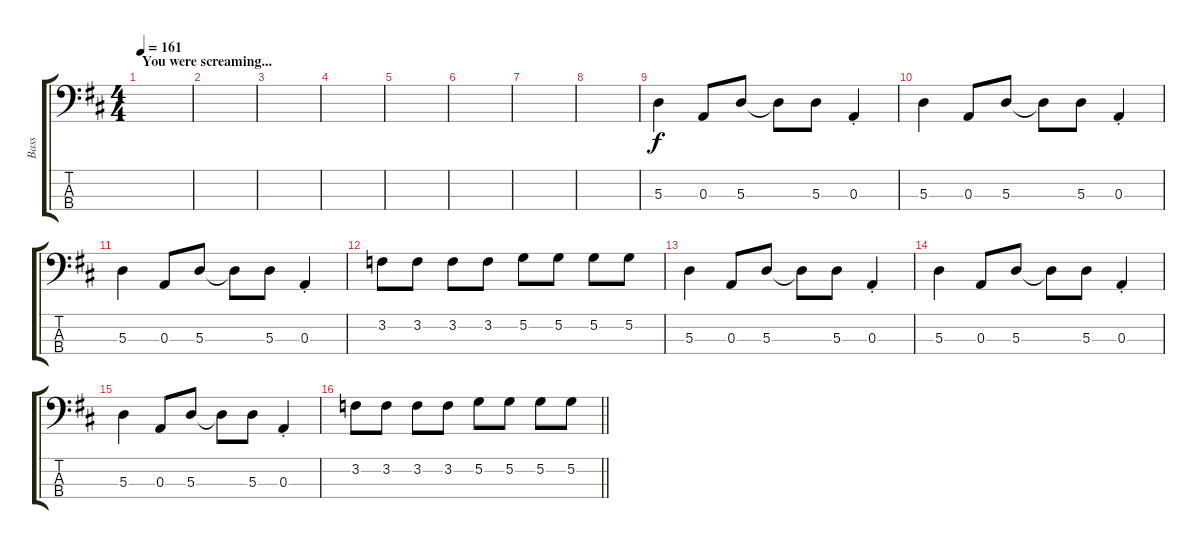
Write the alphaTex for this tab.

\track ("Bass" "Bass") {instrument overdrivenguitar}
\staff {score tabs}
\tuning (G2 D2 A1 E1) {hide}
\ts (4 4)
\section ("" "You were screaming...")
\tempo 161
\clef f4
\ks d
|
|
|
|
|
|
|
|
5.3.4 0.3.8 5.3.8 5.3{t}.8 5.3.8 0.3{st}.4 |
5.3.4 0.3.8 5.3.8 5.3{t}.8 5.3.8 0.3{st}.4 |
5.3.4 0.3.8 5.3.8 5.3{t}.8 5.3.8 0.3{st}.4 |
3.2.8 3.2.8 3.2.8 3.2.8 5.2.8 5.2.8 5.2.8 5.2.8 |
5.3.4 0.3.8 5.3.8 5.3{t}.8 5.3.8 0.3{st}.4 |
5.3.4 0.3.8 5.3.8 5.3{t}.8 5.3.8 0.3{st}.4 |
5.3.4 0.3.8 5.3.8 5.3{t}.8 5.3.8 0.3{st}.4 |
\barLineRight lightlight
3.2.8 3.2.8 3.2.8 3.2.8 5.2.8 5.2.8 5.2.8 5.2.8
